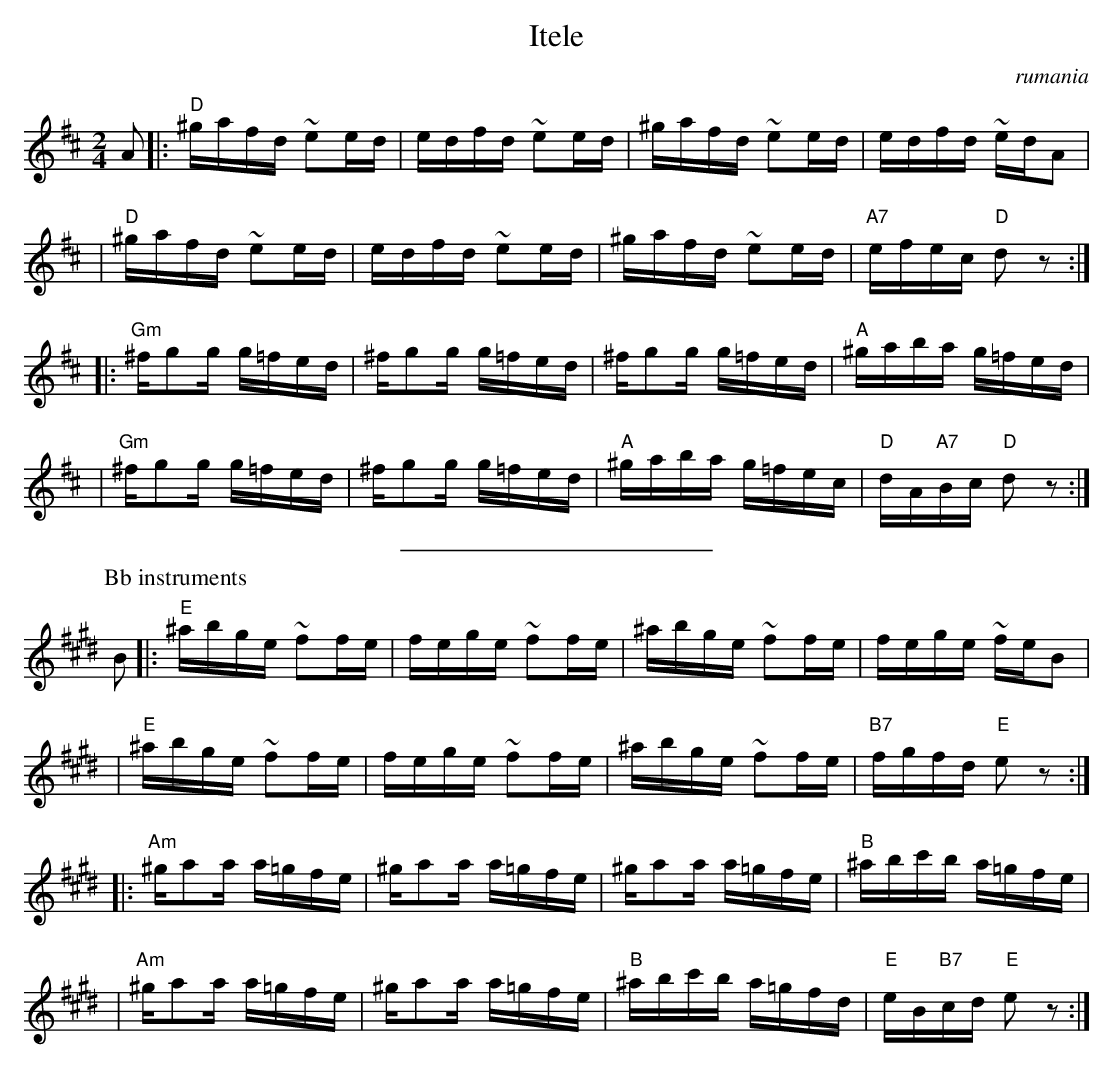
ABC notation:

X:1
T: Itele
O:rumania
M: 2/4
L: 1/16
K: D
A2 \
|: "D"^gafd ~e2ed | edfd ~e2ed | ^gafd ~e2ed | edfd ~edA2 |
|  "D"^gafd ~e2ed | edfd ~e2ed | ^gafd ~e2ed | "A7"efec "D"d2z2 :|
|: "Gm"^fg2g g=fed | ^fg2g g=fed | ^fg2g g=fed | "A"^gaba g=fed |
|  "Gm"^fg2g g=fed | ^fg2g g=fed | "A"^gaba g=fec | "D"dA"A7"Bc "D"d2z2 :|
%%sep 5 5 200
P: Bb instruments
K: E
B2 \
|: "E"^abge ~f2fe | fege ~f2fe | ^abge ~f2fe | fege ~feB2 |
|  "E"^abge ~f2fe | fege ~f2fe | ^abge ~f2fe | "B7"fgfd "E"e2z2 :|
|: "Am"^ga2a a=gfe | ^ga2a a=gfe | ^ga2a a=gfe | "B"^abc'b a=gfe |
|  "Am"^ga2a a=gfe | ^ga2a a=gfe | "B"^abc'b a=gfd | "E"eB"B7"cd "E"e2z2 :|
